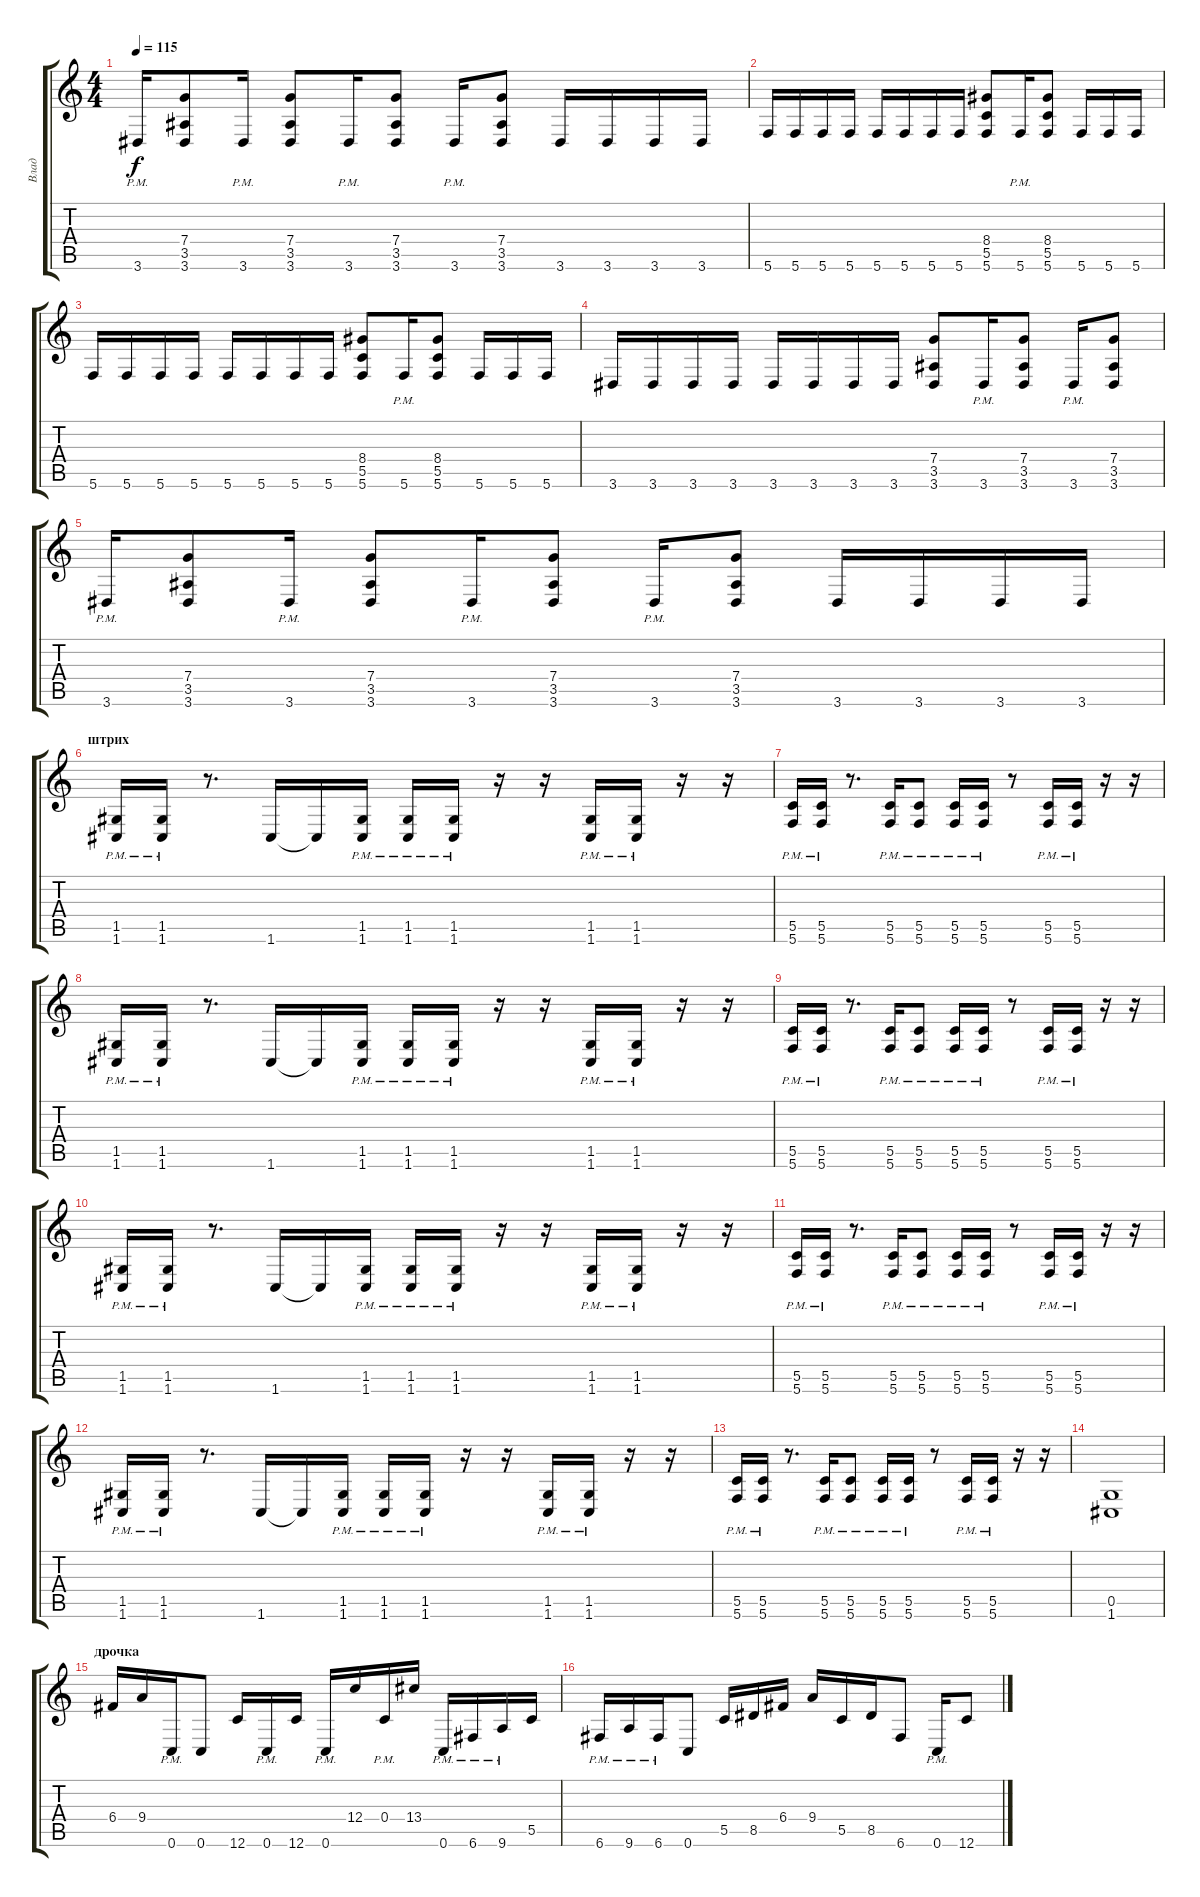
\track ("Влад" "Влад") {instrument distortionguitar}
\staff {score tabs}
\tuning (D4 A3 F3 C3 G2 C2) {hide}
\ts (4 4)
\tempo 115
\clef g2
\ks c
3.6{pm}.16{dy f} (7.4 3.5 3.6).8 3.6{pm}.16 (7.4 3.5 3.6).8 3.6{pm}.16 (7.4 3.5 3.6).8 3.6{pm}.16 (7.4 3.5 3.6).8 3.6.16 3.6.16 3.6.16 3.6.16 |
5.6.16 5.6.16 5.6.16 5.6.16 5.6.16 5.6.16 5.6.16 5.6.16 (8.4 5.5 5.6).8 5.6{pm}.16 (8.4 5.5 5.6).8 5.6.16 5.6.16 5.6.16 |
5.6.16 5.6.16 5.6.16 5.6.16 5.6.16 5.6.16 5.6.16 5.6.16 (8.4 5.5 5.6).8 5.6{pm}.16 (8.4 5.5 5.6).8 5.6.16 5.6.16 5.6.16 |
3.6.16 3.6.16 3.6.16 3.6.16 3.6.16 3.6.16 3.6.16 3.6.16 (7.4 3.5 3.6).8 3.6{pm}.16 (7.4 3.5 3.6).8 3.6{pm}.16 (7.4 3.5 3.6).8 |
3.6{pm}.16 (7.4 3.5 3.6).8 3.6{pm}.16 (7.4 3.5 3.6).8 3.6{pm}.16 (7.4 3.5 3.6).8 3.6{pm}.16 (7.4 3.5 3.6).8 3.6.16 3.6.16 3.6.16 3.6.16 |
\section ("" "штрих")
(1.5{pm} 1.6{pm}).16 (1.5{pm} 1.6{pm}).16 r.8{d} 1.6.16 1.6{t}.16 (1.5{pm} 1.6{pm}).16 (1.5{pm} 1.6{pm}).16 (1.5{pm} 1.6{pm}).16 r.16 r.16 (1.5{pm} 1.6{pm}).16 (1.5{pm} 1.6{pm}).16 r.16 r.16 |
(5.5{pm} 5.6{pm}).16 (5.5{pm} 5.6{pm}).16 r.8{d} (5.5{pm} 5.6{pm}).16 (5.5{pm} 5.6{pm}).8 (5.5{pm} 5.6{pm}).16 (5.5{pm} 5.6{pm}).16 r.8 (5.5{pm} 5.6{pm}).16 (5.5{pm} 5.6{pm}).16 r.16 r.16 |
(1.5{pm} 1.6{pm}).16 (1.5{pm} 1.6{pm}).16 r.8{d} 1.6.16 1.6{t}.16 (1.5{pm} 1.6{pm}).16 (1.5{pm} 1.6{pm}).16 (1.5{pm} 1.6{pm}).16 r.16 r.16 (1.5{pm} 1.6{pm}).16 (1.5{pm} 1.6{pm}).16 r.16 r.16 |
(5.5{pm} 5.6{pm}).16 (5.5{pm} 5.6{pm}).16 r.8{d} (5.5{pm} 5.6{pm}).16 (5.5{pm} 5.6{pm}).8 (5.5{pm} 5.6{pm}).16 (5.5{pm} 5.6{pm}).16 r.8 (5.5{pm} 5.6{pm}).16 (5.5{pm} 5.6{pm}).16 r.16 r.16 |
(1.5{pm} 1.6{pm}).16 (1.5{pm} 1.6{pm}).16 r.8{d} 1.6.16 1.6{t}.16 (1.5{pm} 1.6{pm}).16 (1.5{pm} 1.6{pm}).16 (1.5{pm} 1.6{pm}).16 r.16 r.16 (1.5{pm} 1.6{pm}).16 (1.5{pm} 1.6{pm}).16 r.16 r.16 |
(5.5{pm} 5.6{pm}).16 (5.5{pm} 5.6{pm}).16 r.8{d} (5.5{pm} 5.6{pm}).16 (5.5{pm} 5.6{pm}).8 (5.5{pm} 5.6{pm}).16 (5.5{pm} 5.6{pm}).16 r.8 (5.5{pm} 5.6{pm}).16 (5.5{pm} 5.6{pm}).16 r.16 r.16 |
(1.5{pm} 1.6{pm}).16 (1.5{pm} 1.6{pm}).16 r.8{d} 1.6.16 1.6{t}.16 (1.5{pm} 1.6{pm}).16 (1.5{pm} 1.6{pm}).16 (1.5{pm} 1.6{pm}).16 r.16 r.16 (1.5{pm} 1.6{pm}).16 (1.5{pm} 1.6{pm}).16 r.16 r.16 |
(5.5{pm} 5.6{pm}).16 (5.5{pm} 5.6{pm}).16 r.8{d} (5.5{pm} 5.6{pm}).16 (5.5{pm} 5.6{pm}).8 (5.5{pm} 5.6{pm}).16 (5.5{pm} 5.6{pm}).16 r.8 (5.5{pm} 5.6{pm}).16 (5.5{pm} 5.6{pm}).16 r.16 r.16{volume 0} |
(0.5 1.6).1{volume 16} |
\section ("" "дрочка")
6.4.16 9.4.16 0.6{pm}.16 0.6.8 12.6.16 0.6{pm}.16 12.6.16 0.6{pm}.16 12.4.16 0.4{pm}.16 13.4.16 0.6{pm}.16 6.6{pm}.16 9.6{pm}.16 5.5.16 |
6.6{pm}.16 9.6{pm}.16 6.6{pm}.16 0.6.8 5.5.16 8.5.16 6.4.16 9.4.16 5.5.16 8.5.16 6.6.8 0.6{pm}.16 12.6.8
